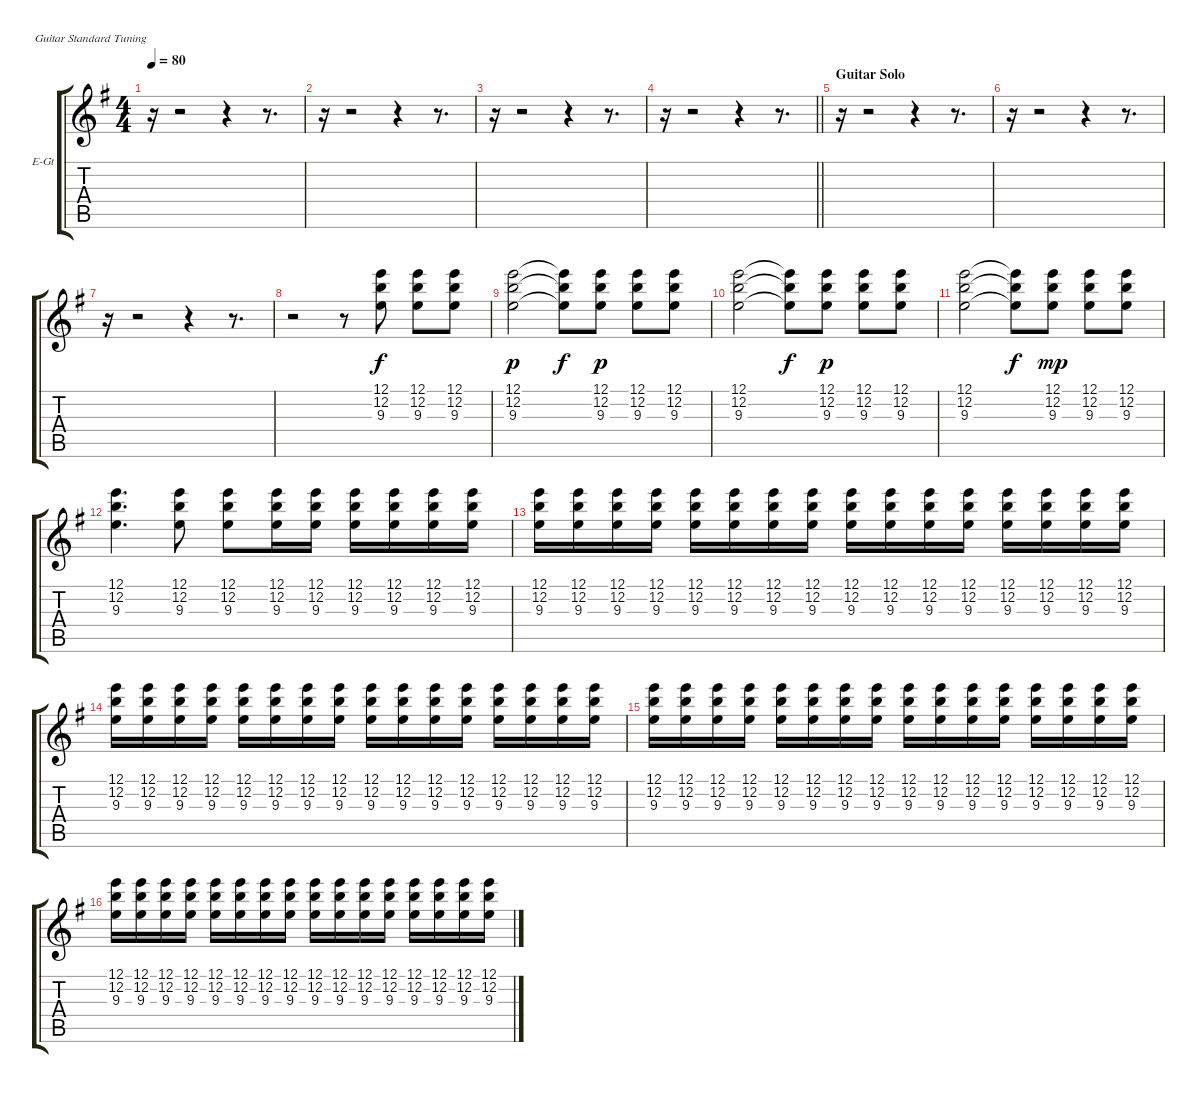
\bracketExtendMode groupsimilarinstruments
\firstSystemTrackNameOrientation horizontal
\otherSystemsTrackNameOrientation horizontal
\track ("Gtr.1" "E-Gt") {instrument electricguitarclean}
\staff {score tabs}
\tuning (E4 B3 G3 D3 A2 E2)
\ts (4 4)
\tempo 80
\clef g2
\ks g
r.16{dy f} r.2 r.4 r.8{d} |
r.16 r.2 r.4 r.8{d} |
r.16 r.2 r.4 r.8{d} |
\barLineRight lightlight
r.16 r.2 r.4 r.8{d} |
\section ("" "Guitar Solo")
r.16 r.2 r.4 r.8{d} |
r.16 r.2 r.4 r.8{d} |
r.16 r.2 r.4 r.8{d} |
r.2 r.8 (12.1 12.2 9.3).8 (12.1 12.2 9.3).8 (12.1 12.2 9.3).8 |
(12.1 12.2 9.3).2{dy p} (12.1{t} 12.2{t} 9.3{t}).8{dy f} (12.1 12.2 9.3).8{dy p} (12.1 12.2 9.3).8 (12.1 12.2 9.3).8 |
(12.1 12.2 9.3).2 (12.1{t} 12.2{t} 9.3{t}).8{dy f} (12.1 12.2 9.3).8{dy p} (12.1 12.2 9.3).8 (12.1 12.2 9.3).8 |
(12.1 12.2 9.3).2 (12.1{t} 12.2{t} 9.3{t}).8{dy f} (12.1 12.2 9.3).8{dy mp} (12.1 12.2 9.3).8 (12.1 12.2 9.3).8 |
(12.1 12.2 9.3).4{d} (12.1 12.2 9.3).8 (12.1 12.2 9.3).8 (12.1 12.2 9.3).16 (12.1 12.2 9.3).16 (12.1 12.2 9.3).16 (12.1 12.2 9.3).16 (12.1 12.2 9.3).16 (12.1 12.2 9.3).16 |
(12.1 12.2 9.3).16 (12.1 12.2 9.3).16 (12.1 12.2 9.3).16 (12.1 12.2 9.3).16 (12.1 12.2 9.3).16 (12.1 12.2 9.3).16 (12.1 12.2 9.3).16 (12.1 12.2 9.3).16 (12.1 12.2 9.3).16 (12.1 12.2 9.3).16 (12.1 12.2 9.3).16 (12.1 12.2 9.3).16 (12.1 12.2 9.3).16 (12.1 12.2 9.3).16 (12.1 12.2 9.3).16 (12.1 12.2 9.3).16 |
(12.1 12.2 9.3).16 (12.1 12.2 9.3).16 (12.1 12.2 9.3).16 (12.1 12.2 9.3).16 (12.1 12.2 9.3).16 (12.1 12.2 9.3).16 (12.1 12.2 9.3).16 (12.1 12.2 9.3).16 (12.1 12.2 9.3).16 (12.1 12.2 9.3).16 (12.1 12.2 9.3).16 (12.1 12.2 9.3).16 (12.1 12.2 9.3).16 (12.1 12.2 9.3).16 (12.1 12.2 9.3).16 (12.1 12.2 9.3).16 |
(12.1 12.2 9.3).16 (12.1 12.2 9.3).16 (12.1 12.2 9.3).16 (12.1 12.2 9.3).16 (12.1 12.2 9.3).16 (12.1 12.2 9.3).16 (12.1 12.2 9.3).16 (12.1 12.2 9.3).16 (12.1 12.2 9.3).16 (12.1 12.2 9.3).16 (12.1 12.2 9.3).16 (12.1 12.2 9.3).16 (12.1 12.2 9.3).16 (12.1 12.2 9.3).16 (12.1 12.2 9.3).16 (12.1 12.2 9.3).16 |
(12.1 12.2 9.3).16 (12.1 12.2 9.3).16 (12.1 12.2 9.3).16 (12.1 12.2 9.3).16 (12.1 12.2 9.3).16 (12.1 12.2 9.3).16 (12.1 12.2 9.3).16 (12.1 12.2 9.3).16 (12.1 12.2 9.3).16 (12.1 12.2 9.3).16 (12.1 12.2 9.3).16 (12.1 12.2 9.3).16 (12.1 12.2 9.3).16 (12.1 12.2 9.3).16 (12.1 12.2 9.3).16 (12.1 12.2 9.3).16
